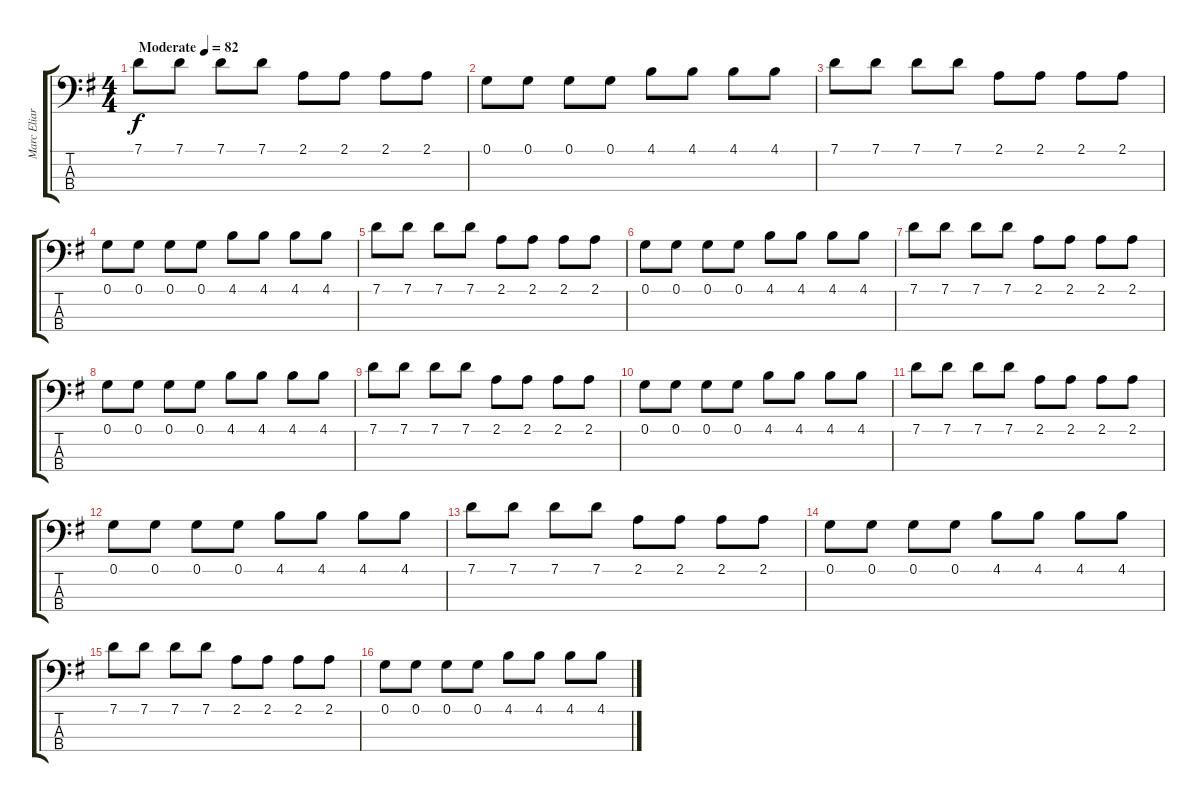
\track ("Marc Eliard (basse)" "Marc Eliar") {instrument electricbassfinger}
\staff {score tabs}
\tuning (G2 D2 A1 E1) {hide}
\ts (4 4)
\tempo (82 "Moderate")
\clef f4
\ks g
7.1.8{dy f instrument electricbassfinger} 7.1.8 7.1.8 7.1.8 2.1.8 2.1.8 2.1.8 2.1.8 |
0.1.8 0.1.8 0.1.8 0.1.8 4.1.8 4.1.8 4.1.8 4.1.8 |
7.1.8 7.1.8 7.1.8 7.1.8 2.1.8 2.1.8 2.1.8 2.1.8 |
0.1.8 0.1.8 0.1.8 0.1.8 4.1.8 4.1.8 4.1.8 4.1.8 |
7.1.8 7.1.8 7.1.8 7.1.8 2.1.8 2.1.8 2.1.8 2.1.8 |
0.1.8 0.1.8 0.1.8 0.1.8 4.1.8 4.1.8 4.1.8 4.1.8 |
7.1.8 7.1.8 7.1.8 7.1.8 2.1.8 2.1.8 2.1.8 2.1.8 |
0.1.8 0.1.8 0.1.8 0.1.8 4.1.8 4.1.8 4.1.8 4.1.8 |
7.1.8 7.1.8 7.1.8 7.1.8 2.1.8 2.1.8 2.1.8 2.1.8 |
0.1.8 0.1.8 0.1.8 0.1.8 4.1.8 4.1.8 4.1.8 4.1.8 |
7.1.8 7.1.8 7.1.8 7.1.8 2.1.8 2.1.8 2.1.8 2.1.8 |
0.1.8 0.1.8 0.1.8 0.1.8 4.1.8 4.1.8 4.1.8 4.1.8 |
7.1.8 7.1.8 7.1.8 7.1.8 2.1.8 2.1.8 2.1.8 2.1.8 |
0.1.8 0.1.8 0.1.8 0.1.8 4.1.8 4.1.8 4.1.8 4.1.8 |
7.1.8 7.1.8 7.1.8 7.1.8 2.1.8 2.1.8 2.1.8 2.1.8 |
0.1.8 0.1.8 0.1.8 0.1.8 4.1.8 4.1.8 4.1.8 4.1.8
